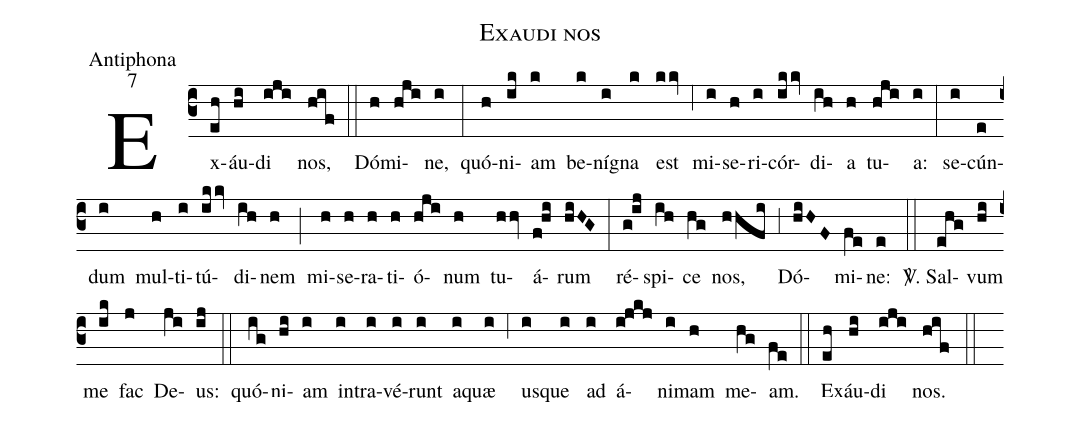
name:Exaudi nos;
office-part:Antiphona;
mode:7;
%%
(c3) Ex(eh)áu(hi)di(iji) nos,(hif) (::)
Dó(h)mi(hji)ne,(i) (:)
quó(h)ni(ik)am(k) be(k)ní(i)gna(k) est(kkv) (,6) mi(i)se(h)ri(i)cór(ikkv)di(ih)a(h) tu(hji)a:(i) (:)
se(i)cún(e)dum(i) mul(h)ti(i)tú(ikkv)di(ih)nem(h) (;) mi(h)se(h)ra(h)ti(h)ó(hji)num(h) tu(hhv)á(f!hi)rum(hiHG) (:)
ré(g!ij)spi(ih)ce(hg) nos,(hhfi) (,3) Dó(hiHF)mi(fe)ne:(e) (::)

<sp>V/</sp>. Sal(ehg)vum(hi) me(ik) fac(j) De(ji)us:(ij) (::)
quó(ig)ni(hi)am(i) in(i)tra(i)vé(i)runt(i) a(i)quæ(i) (,6) u(i)sque(i) ad(i) á(i!jkj)ni(i)mam(h) me(hg)am.(fe) (::)
Ex(eh)áu(hi)di(iji) nos.(hif) (::)
